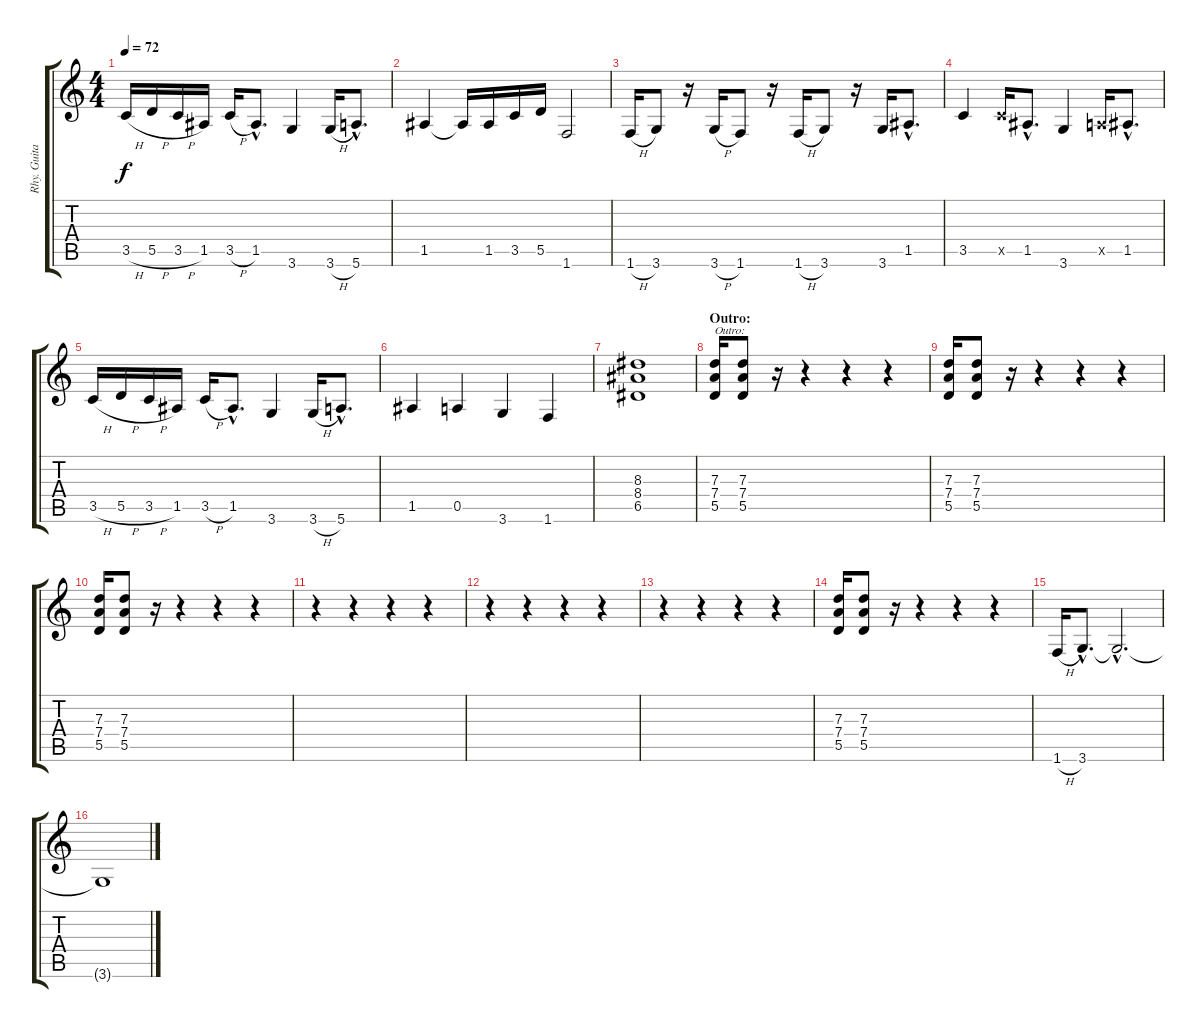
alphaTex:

\track ("Rhy. Guitar 2" "Rhy. Guita") {instrument distortionguitar}
\staff {score tabs}
\tuning (E4 B3 G3 D3 A2 E2) {hide}
\ts (4 4)
\tempo 72
\clef g2
\ks c
3.5{h}.16{dy f} 5.5{h}.16 3.5{h}.16 1.5.16 3.5{h}.16 1.5{hac}.8{d} 3.6.4 3.6{h}.16 5.6{hac}.8{d} |
1.5.4 1.5{t}.16 1.5.16 3.5.16 5.5.16 1.6.2 |
1.6{h}.16 3.6.8 r.16 3.6{h}.16 1.6.8 r.16 1.6{h}.16 3.6.8 r.16 3.6.16 1.5{hac}.8{d} |
3.5.4 3.5{x}.16 1.5{hac}.8{d} 3.6.4 0.5{x}.16 1.5{hac}.8{d} |
3.5{h}.16 5.5{h}.16 3.5{h}.16 1.5.16 3.5{h}.16 1.5{hac}.8{d} 3.6.4 3.6{h}.16 5.6{hac}.8{d} |
1.5.4 0.5.4 3.6.4 1.6.4 |
(8.3 8.4 6.5).1 |
\section ("" "Outro:")
(7.3 7.4 5.5).16{txt "Outro:"} (7.3 7.4 5.5).8 r.16 r.4 r.4 r.4 |
(7.3 7.4 5.5).16 (7.3 7.4 5.5).8 r.16 r.4 r.4 r.4 |
(7.3 7.4 5.5).16 (7.3 7.4 5.5).8 r.16 r.4 r.4 r.4 |
r.4 r.4 r.4 r.4 |
r.4 r.4 r.4 r.4 |
r.4 r.4 r.4 r.4 |
(7.3 7.4 5.5).16 (7.3 7.4 5.5).8 r.16 r.4 r.4 r.4 |
1.6{h}.16 3.6{hac}.8{d} 3.6{hac t}.2{d} |
3.6{t}.1
